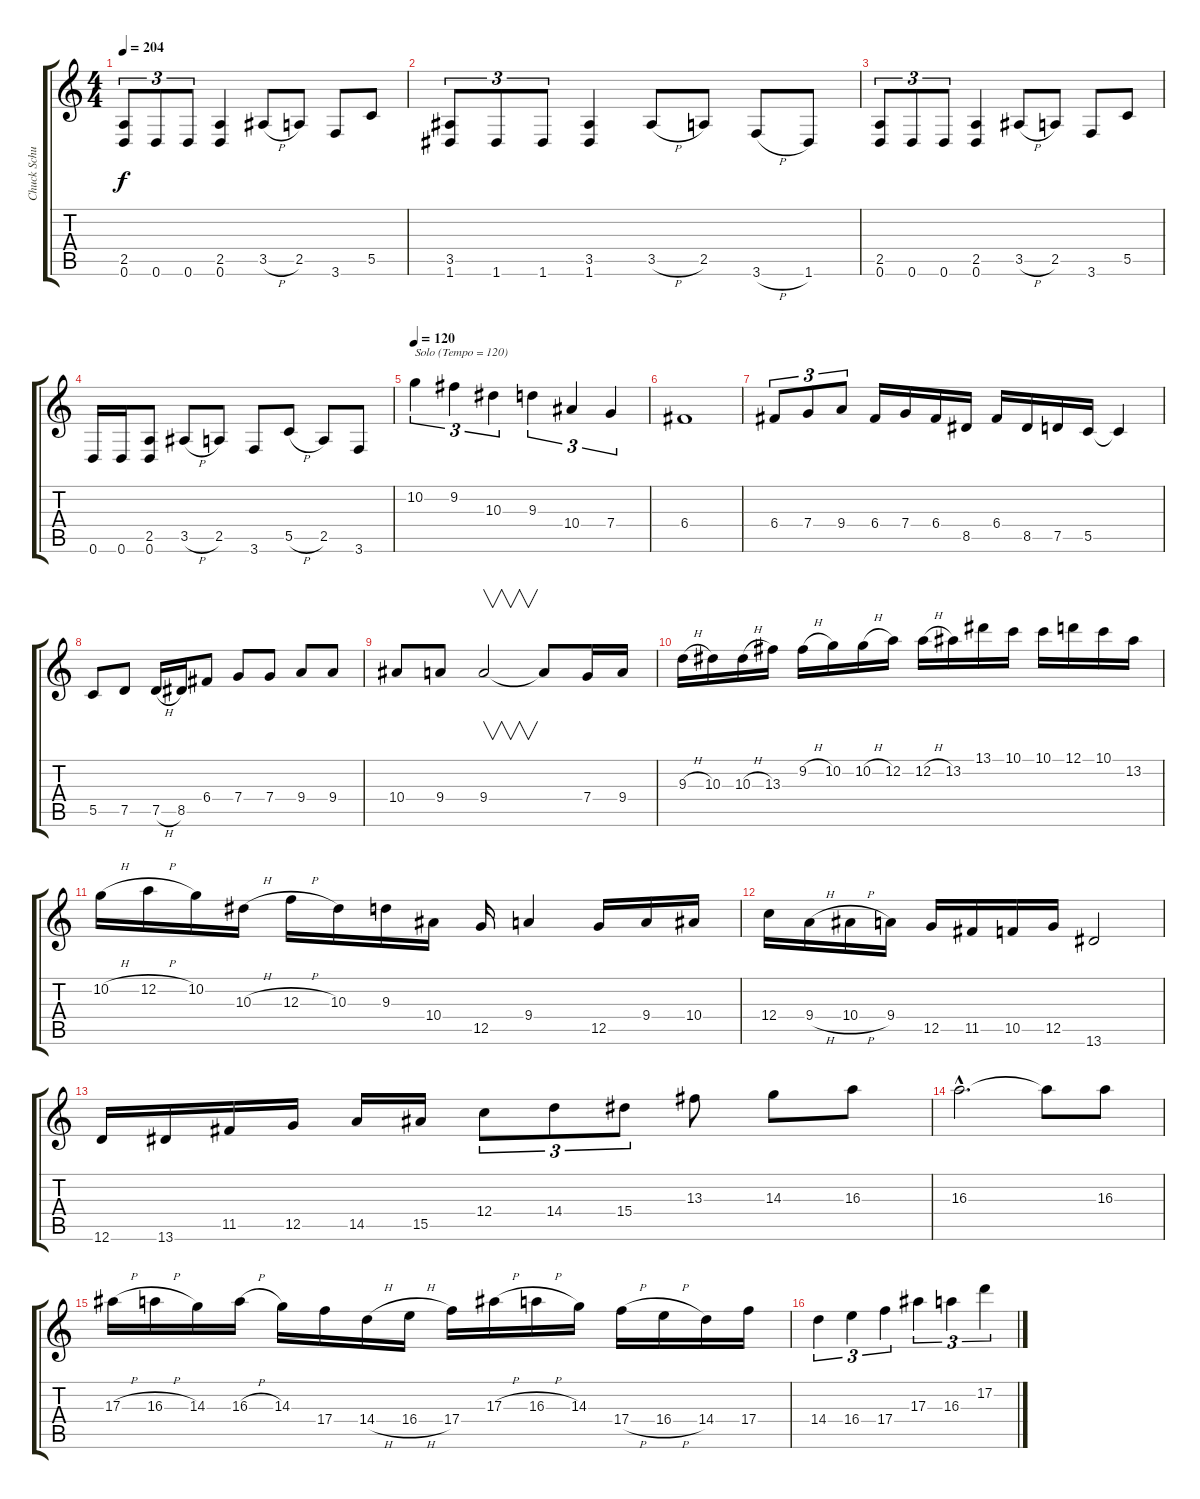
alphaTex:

\track ("Chuck Schuldiner" "Chuck Schu") {instrument distortionguitar}
\staff {score tabs}
\tuning (D4 A3 F3 C3 G2 D2) {hide}
\ts (4 4)
\tempo 204
\clef g2
\ks c
(2.5 0.6).8{tu (3 2) dy f} 0.6.8{tu (3 2)} 0.6.8{tu (3 2)} (2.5 0.6).4 3.5{h}.8 2.5.8 3.6.8 5.5.8 |
(3.5 1.6).8{tu (3 2)} 1.6.8{tu (3 2)} 1.6.8{tu (3 2)} (3.5 1.6).4 3.5{h}.8 2.5.8 3.6{h}.8 1.6.8 |
(2.5 0.6).8{tu (3 2)} 0.6.8{tu (3 2)} 0.6.8{tu (3 2)} (2.5 0.6).4 3.5{h}.8 2.5.8 3.6.8 5.5.8 |
0.6.16 0.6.16 (2.5 0.6).8 3.5{h}.8 2.5.8 3.6.8 5.5{h}.8 2.5.8 3.6.8 |
\tempo 120
10.2.4{tu (3 2) txt "Solo (Tempo = 120)" volume 16} 9.2.4{tu (3 2)} 10.3.4{tu (3 2)} 9.3.4{tu (3 2)} 10.4.4{tu (3 2)} 7.4.4{tu (3 2)} |
6.4.1 |
6.4.8{tu (3 2)} 7.4.8{tu (3 2)} 9.4.8{tu (3 2)} 6.4.16 7.4.16 6.4.16 8.5.16 6.4.16 8.5.16 7.5.16 5.5.16 5.5{t}.4 |
5.5.8 7.5.8 7.5{h}.16 8.5.16 6.4.8 7.4.8 7.4.8 9.4.8 9.4.8 |
10.4.8 9.4.8 9.4.2{v} 9.4{t}.8 7.4.16 9.4.16 |
9.3{h}.16 10.3.16 10.3{h}.16 13.3.16 9.2{h}.16 10.2.16 10.2{h}.16 12.2.16 12.2{h}.16 13.2.16 13.1.16 10.1.16 10.1.16 12.1.16 10.1.16 13.2.16 |
10.2{h}.16 12.2{h}.16 10.2.16 10.3{h}.16 12.3{h}.16 10.3.16 9.3.16 10.4.16 12.5.16 9.4.4 12.5.16 9.4.16 10.4.16 |
12.4.16 9.4{h}.16 10.4{h}.16 9.4.16 12.5.16 11.5.16 10.5.16 12.5.16 13.6.2 |
12.6.16 13.6.16 11.5.16 12.5.16 14.5.16 15.5.16 12.4.8{tu (3 2)} 14.4.8{tu (3 2)} 15.4.8{tu (3 2)} 13.3.8 14.3.8 16.3.8 |
16.3{hac}.2{d} 16.3{t}.8 16.3.8 |
17.3{h}.16 16.3{h}.16 14.3.16 16.3{h}.16 14.3.16 17.4.16 14.4{h}.16 16.4{h}.16 17.4.16 17.3{h}.16 16.3{h}.16 14.3.16 17.4{h}.16 16.4{h}.16 14.4.16 17.4.16 |
14.4.4{tu (3 2)} 16.4.4{tu (3 2)} 17.4.4{tu (3 2)} 17.3.4{tu (3 2)} 16.3.4{tu (3 2)} 17.2.4{tu (3 2)}
